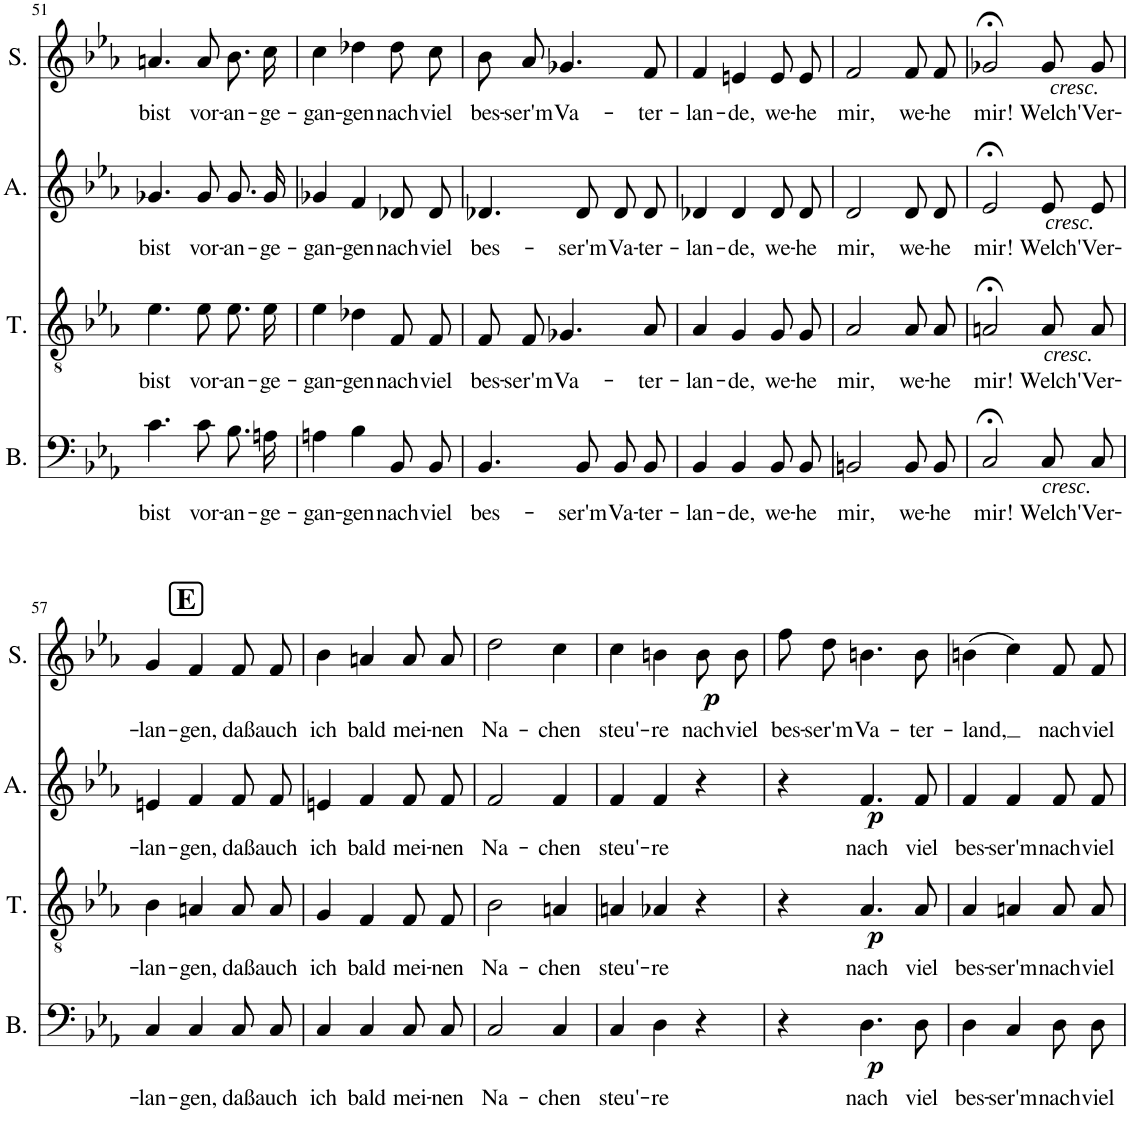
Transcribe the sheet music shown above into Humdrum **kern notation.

**kern	**text	**dynam	**kern	**text	**dynam	**kern	**text	**dynam	**kern	**text	**dynam
*part4	*part4	*part4	*part3	*part3	*part3	*part2	*part2	*part2	*part1	*part1	*part1
*staff4	*staff4	*staff4	*staff3	*staff3	*staff3	*staff2	*staff2	*staff2	*staff1	*staff1	*staff1
*I"B.	*	*	*I"T.	*	*	*I"A.	*	*	*I"S.	*	*
*I'B.	*	*	*I'T.	*	*	*I'A.	*	*	*I'S.	*	*
!!LO:PB:g=z
*clefF4	*	*	*clefGv2	*	*	*clefG2	*	*	*clefG2	*	*
*k[b-e-a-]	*	*	*k[b-e-a-]	*	*	*k[b-e-a-]	*	*	*k[b-e-a-]	*	*
*M3/4	*	*	*M3/4	*	*	*M3/4	*	*	*M3/4	*	*
=51	=51	=51	=51	=51	=51	=51	=51	=51	=51	=51	=51
!	!LO:LY:b	!	!	!LO:LY:b	!	!	!LO:LY:b	!	!	!LO:LY:b	!
4.c\	bist	.	4.e-\	bist	.	4.g-X/	bist	.	4.an/	bist	.
!	!LO:LY:b	!	!	!LO:LY:b	!	!	!LO:LY:b	!	!	!LO:LY:b	!
8c\	vor-	.	8e-\	vor-	.	8g-/	vor-	.	8a/	vor-	.
!	!LO:LY:b	!	!	!LO:LY:b	!	!	!LO:LY:b	!	!	!LO:LY:b	!
8.B-\L	-an-	.	8.e-\L	-an-	.	8.g-/L	-an-	.	8.b-\L	-an-	.
!	!LO:LY:b	!	!	!LO:LY:b	!	!	!LO:LY:b	!	!	!LO:LY:b	!
16An\Jk	-ge-	.	16e-\Jk	-ge-	.	16g-/Jk	-ge-	.	16cc\Jk	-ge-	.
=52	=52	=52	=52	=52	=52	=52	=52	=52	=52	=52	=52
!	!LO:LY:b	!	!	!LO:LY:b	!	!	!LO:LY:b	!	!	!LO:LY:b	!
4An\	-gan-	.	4e-\	-gan-	.	4g-X/	-gan-	.	4cc\	-gan-	.
!	!LO:LY:b	!	!	!LO:LY:b	!	!	!LO:LY:b	!	!	!LO:LY:b	!
4B-\	-gen	.	4d-X\	-gen	.	4f/	-gen	.	4dd-X\	-gen	.
!	!LO:LY:b	!	!	!LO:LY:b	!	!	!LO:LY:b	!	!	!LO:LY:b	!
8BB-/L	nach	.	8F/L	nach	.	8d-X/L	nach	.	8dd-\L	nach	.
!	!LO:LY:b	!	!	!LO:LY:b	!	!	!LO:LY:b	!	!	!LO:LY:b	!
8BB-/J	viel	.	8F/J	viel	.	8d-/J	viel	.	8cc\J	viel	.
=53	=53	=53	=53	=53	=53	=53	=53	=53	=53	=53	=53
!	!LO:LY:b	!	!	!LO:LY:b	!	!	!LO:LY:b	!	!	!LO:LY:b	!
4.BB-/	bes-	.	8F/L	bes-	.	4.d-X/	bes-	.	8b-/L	bes-	.
!	!	!	!	!LO:LY:b	!	!	!	!	!	!LO:LY:b	!
.	.	.	8F/J	-ser'm	.	.	.	.	8a-/J	-ser'm	.
!	!	!	!	!LO:LY:b	!	!	!	!	!	!LO:LY:b	!
.	.	.	4.G-X/	Va-	.	.	.	.	4.g-X/	Va-	.
!	!LO:LY:b	!	!	!	!	!	!LO:LY:b	!	!	!	!
8BB-/	-ser'm	.	.	.	.	8d-/	-ser'm	.	.	.	.
!	!LO:LY:b	!	!	!	!	!	!LO:LY:b	!	!	!	!
8BB-/L	Va-	.	.	.	.	8d-/L	Va-	.	.	.	.
!	!LO:LY:b	!	!	!LO:LY:b	!	!	!LO:LY:b	!	!	!LO:LY:b	!
8BB-/J	-ter-	.	8A-/	-ter-	.	8d-/J	-ter-	.	8f/	-ter-	.
=54	=54	=54	=54	=54	=54	=54	=54	=54	=54	=54	=54
!	!LO:LY:b	!	!	!LO:LY:b	!	!	!LO:LY:b	!	!	!LO:LY:b	!
4BB-/	-lan-	.	4A-/	-lan-	.	4d-X/	-lan-	.	4f/	-lan-	.
!	!LO:LY:b	!	!	!LO:LY:b	!	!	!LO:LY:b	!	!	!LO:LY:b	!
4BB-/	-de,	.	4G/	-de,	.	4d-/	-de,	.	4en/	-de,	.
!	!LO:LY:b	!	!	!LO:LY:b	!	!	!LO:LY:b	!	!	!LO:LY:b	!
8BB-/L	we-	.	8G/L	we-	.	8d-/L	we-	.	8e/L	we-	.
!	!LO:LY:b	!	!	!LO:LY:b	!	!	!LO:LY:b	!	!	!LO:LY:b	!
8BB-/J	-he	.	8G/J	-he	.	8d-/J	-he	.	8e/J	-he	.
=55	=55	=55	=55	=55	=55	=55	=55	=55	=55	=55	=55
!	!LO:LY:b	!	!	!LO:LY:b	!	!	!LO:LY:b	!	!	!LO:LY:b	!
2BBn/	mir,	.	2A-/	mir,	.	2d/	mir,	.	2f/	mir,	.
!	!LO:LY:b	!	!	!LO:LY:b	!	!	!LO:LY:b	!	!	!LO:LY:b	!
8BB/L	we-	.	8A-/L	we-	.	8d/L	we-	.	8f/L	we-	.
!	!LO:LY:b	!	!	!LO:LY:b	!	!	!LO:LY:b	!	!	!LO:LY:b	!
8BB/J	-he	.	8A-/J	-he	.	8d/J	-he	.	8f/J	-he	.
=56	=56	=56	=56	=56	=56	=56	=56	=56	=56	=56	=56
!	!LO:LY:b	!	!	!LO:LY:b	!	!	!LO:LY:b	!	!	!LO:LY:b	!
2C;</	mir!	.	2An;</	mir!	.	2e-;</	mir!	.	2g-X;</	mir!	.
!	!LO:LY:b	!LO:DY:b	!	!LO:LY:b	!LO:DY:b	!	!LO:LY:b	!LO:DY:b	!	!LO:LY:b	!LO:DY:b
8C/L	Welch'	other-dynamics	8A/L	Welch'	other-dynamics	8e-/L	Welch'	other-dynamics	8g-/L	Welch'	other-dynamics
!	!LO:LY:b	!	!	!LO:LY:b	!	!	!LO:LY:b	!	!	!LO:LY:b	!
8C/J	Ver-	.	8A/J	Ver-	.	8e-/J	Ver-	.	8g-/J	Ver-	.
!!LO:LB:g=z
!!LO:REH:place=s1:a:B:cj:fs=14:t=E
=57	=57	=57	=57	=57	=57	=57	=57	=57	=57	=57	=57
!	!LO:LY:b	!	!	!LO:LY:b	!	!	!LO:LY:b	!	!	!LO:LY:b	!
4C/	-lan-	.	4B-\	-lan-	.	4en/	-lan-	.	4g/	-lan-	.
!	!LO:LY:b	!	!	!LO:LY:b	!	!	!LO:LY:b	!	!	!LO:LY:b	!
4C/	-gen,	.	4An/	-gen,	.	4f/	-gen,	.	4f/	-gen,	.
!	!LO:LY:b	!	!	!LO:LY:b	!	!	!LO:LY:b	!	!	!LO:LY:b	!
8C/L	daß	.	8A/L	daß	.	8f/L	daß	.	8f/L	daß	.
!	!LO:LY:b	!	!	!LO:LY:b	!	!	!LO:LY:b	!	!	!LO:LY:b	!
8C/J	auch	.	8A/J	auch	.	8f/J	auch	.	8f/J	auch	.
=58	=58	=58	=58	=58	=58	=58	=58	=58	=58	=58	=58
!	!LO:LY:b	!	!	!LO:LY:b	!	!	!LO:LY:b	!	!	!LO:LY:b	!
4C/	ich	.	4G/	ich	.	4en/	ich	.	4b-\	ich	.
!	!LO:LY:b	!	!	!LO:LY:b	!	!	!LO:LY:b	!	!	!LO:LY:b	!
4C/	bald	.	4F/	bald	.	4f/	bald	.	4an/	bald	.
!	!LO:LY:b	!	!	!LO:LY:b	!	!	!LO:LY:b	!	!	!LO:LY:b	!
8C/L	mei-	.	8F/L	mei-	.	8f/L	mei-	.	8a/L	mei-	.
!	!LO:LY:b	!	!	!LO:LY:b	!	!	!LO:LY:b	!	!	!LO:LY:b	!
8C/J	-nen	.	8F/J	-nen	.	8f/J	-nen	.	8a/J	-nen	.
=59	=59	=59	=59	=59	=59	=59	=59	=59	=59	=59	=59
!	!LO:LY:b	!	!	!LO:LY:b	!	!	!LO:LY:b	!	!	!LO:LY:b	!
2C/	Na-	.	2B-\	Na-	.	2f/	Na-	.	2dd\	Na-	.
!	!LO:LY:b	!	!	!LO:LY:b	!	!	!LO:LY:b	!	!	!LO:LY:b	!
4C/	-chen	.	4An/	-chen	.	4f/	-chen	.	4cc\	-chen	.
=60	=60	=60	=60	=60	=60	=60	=60	=60	=60	=60	=60
!	!LO:LY:b	!	!	!LO:LY:b	!	!	!LO:LY:b	!	!	!LO:LY:b	!
4C/	steu'-	.	4An/	steu'-	.	4f/	steu'-	.	4cc\	steu'-	.
!	!LO:LY:b	!	!	!LO:LY:b	!	!	!LO:LY:b	!	!	!LO:LY:b	!
4D\	-re	.	4A-X/	-re	.	4f/	-re	.	4bn\	-re	.
!	!	!	!	!	!	!	!	!	!	!LO:LY:b	!LO:DY:b
4r	.	.	4r	.	.	4r	.	.	8b\L	nach	p
!	!	!	!	!	!	!	!	!	!	!LO:LY:b	!
.	.	.	.	.	.	.	.	.	8b\J	viel	.
=61	=61	=61	=61	=61	=61	=61	=61	=61	=61	=61	=61
!	!	!	!	!	!	!	!	!	!	!LO:LY:b	!
4r	.	.	4r	.	.	4r	.	.	8ff\L	bes-	.
!	!	!	!	!	!	!	!	!	!	!LO:LY:b	!
.	.	.	.	.	.	.	.	.	8dd\J	-ser'm	.
!	!LO:LY:b	!LO:DY:b	!	!LO:LY:b	!LO:DY:b	!	!LO:LY:b	!LO:DY:b	!	!LO:LY:b	!
4.D\	nach	p	4.A-/	nach	p	4.f/	nach	p	4.bn\	Va-	.
!	!LO:LY:b	!	!	!LO:LY:b	!	!	!LO:LY:b	!	!	!LO:LY:b	!
8D\	viel	.	8A-/	viel	.	8f/	viel	.	8b\	-ter-	.
=62	=62	=62	=62	=62	=62	=62	=62	=62	=62	=62	=62
!	!LO:LY:b	!	!	!LO:LY:b	!	!	!LO:LY:b	!	!	!LO:LY:b	!
4D\	bes-	.	4A-/	bes-	.	4f/	bes-	.	(4bn\	-land,	.
!	!LO:LY:b	!	!	!LO:LY:b	!	!	!LO:LY:b	!	!	!	!
4C/	-ser'm	.	4An/	-ser'm	.	4f/	-ser'm	.	4cc\)	.	.
!	!LO:LY:b	!	!	!LO:LY:b	!	!	!LO:LY:b	!	!	!LO:LY:b	!
8D\L	nach	.	8A/L	nach	.	8f/L	nach	.	8f/L	nach	.
!	!LO:LY:b	!	!	!LO:LY:b	!	!	!LO:LY:b	!	!	!LO:LY:b	!
8D\J	viel	.	8A/J	viel	.	8f/J	viel	.	8f/J	viel	.
=	=	=	=	=	=	=	=	=	=	=	=
*-	*-	*-	*-	*-	*-	*-	*-	*-	*-	*-	*-
